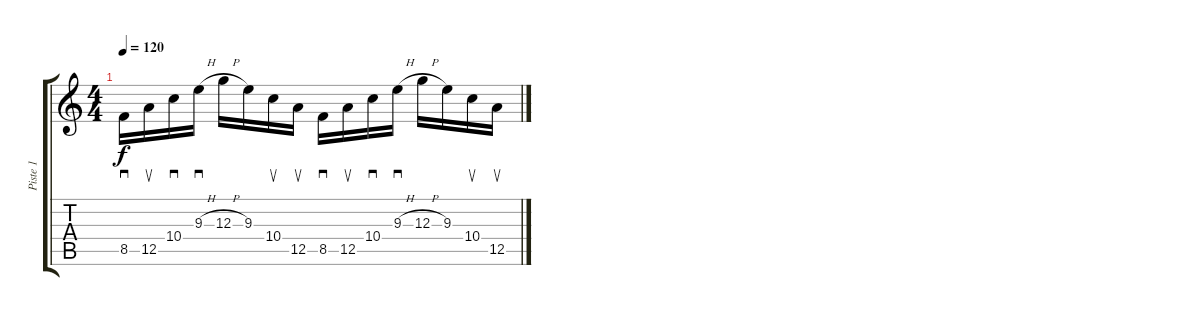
\track ("Piste 1" "Piste 1") {instrument acousticguitarnylon}
\staff {score tabs}
\tuning (E4 B3 G3 D3 A2 E2) {hide}
\ts (4 4)
\tempo 120
\clef g2
\ks c
8.5.16{sd dy f instrument acousticguitarnylon} 12.5.16{su} 10.4.16{sd} 9.3{h}.16{sd} 12.3{h}.16 9.3.16 10.4.16{su} 12.5.16{su} 8.5.16{sd} 12.5.16{su} 10.4.16{sd} 9.3{h}.16{sd} 12.3{h}.16 9.3.16 10.4.16{su} 12.5.16{su}
